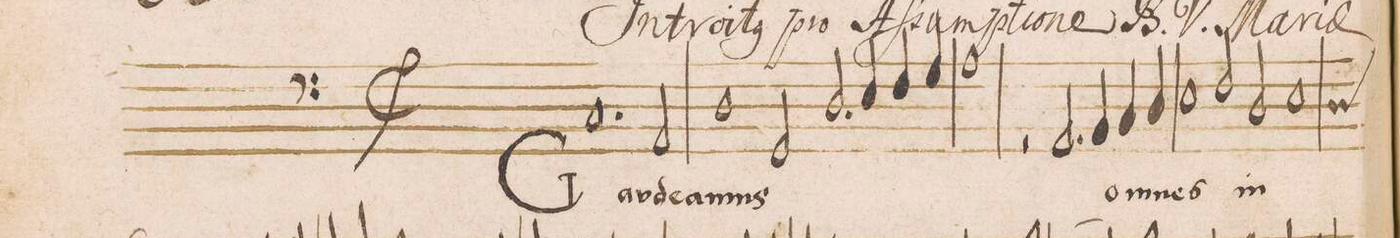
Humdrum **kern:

**kern	**text	**text
*I"BASSUS	*	*
*clefF4	*	*
*k[]	*	*
*met(C|)	*	*
*M2/1	*	*
1.C	Gau-	.
2AA/	-de-	.
=2-	=2-	=2-
1D	-a-	.
2GG/	-mus	.
2.D/	.	.
=3-	=3-	=3-
4E/	.	.
4F/	.	.
4G/	.	.
1A	.	.
=4-	=4-	=4-
2r	.	.
2.AA/	.	.
4BB/	o-	.
4C/	.	.
4D/	-mnes	.
=5-	=5-	=5-
1E	.	.
2F/	.	.
2D/	in	.
=6-	=6-	=6-
*custos:D	*	*
1E	.	.
*-	*-	*-
